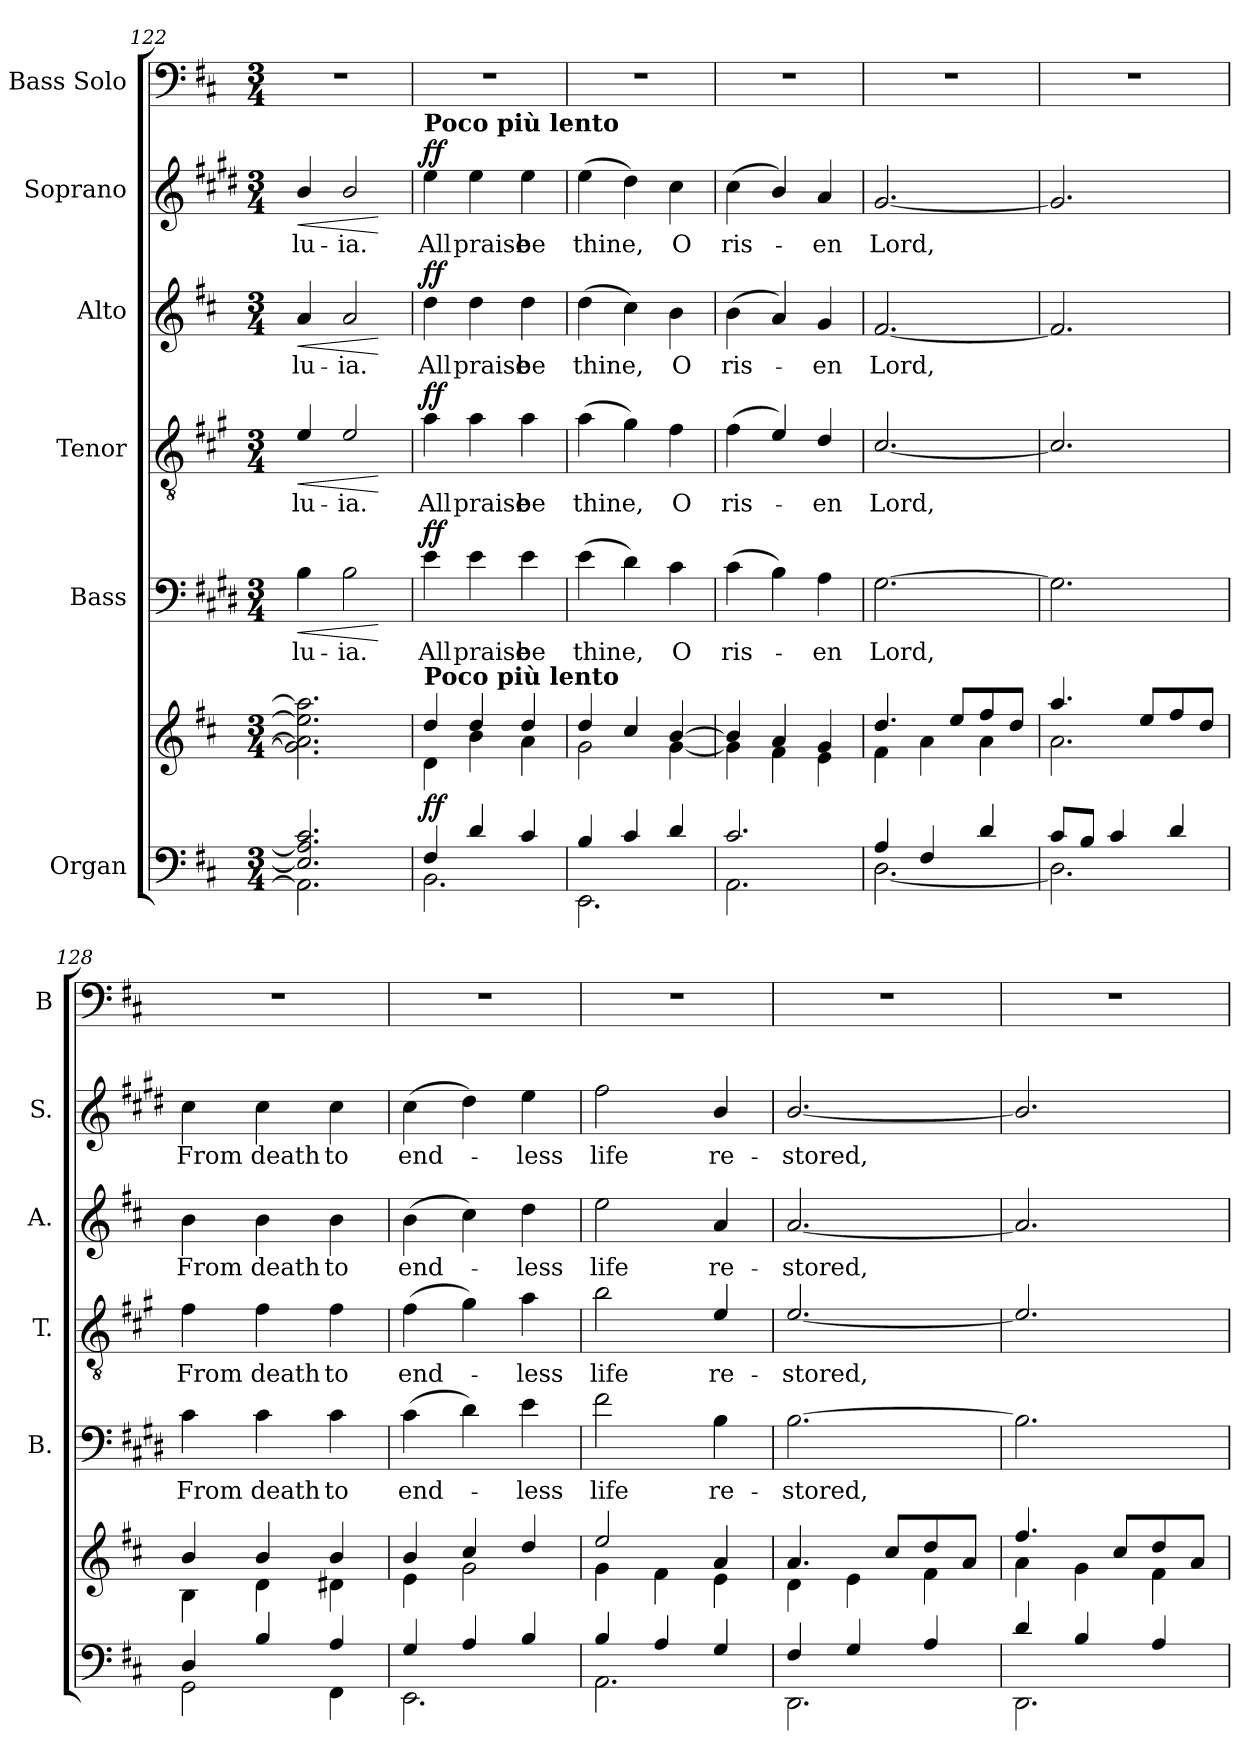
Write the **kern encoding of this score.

**kern	**kern	**dynam	**kern	**text	**dynam	**kern	**text	**dynam	**kern	**text	**dynam	**kern	**text	**dynam	**kern
*part6	*part6	*part6	*part5	*part5	*part5	*part4	*part4	*part4	*part3	*part3	*part3	*part2	*part2	*part2	*part1
*staff7	*staff6	*staff6/7	*staff5	*staff5	*staff5	*staff4	*staff4	*staff4	*staff3	*staff3	*staff3	*staff2	*staff2	*staff2	*staff1
*I"Organ	*	*	*I"Bass	*	*	*I"Tenor	*	*	*I"Alto	*	*	*I"Soprano	*	*	*I"Bass Solo
*	*	*	*I'B.	*	*	*I'T.	*	*	*I'A.	*	*	*I'S.	*	*	*I'B
*clefF4	*clefG2	*	*clefF4	*	*	*clefGv2	*	*	*clefG2	*	*	*clefG2	*	*	*clefF4
*	*	*	*ITrd1c2	*	*	*ITrd4c7	*	*	*	*	*	*ITrd1c2	*	*	*
*k[f#c#]	*k[f#c#]	*	*k[f#c#]	*	*	*k[f#c#]	*	*	*k[f#c#]	*	*	*k[f#c#]	*	*	*k[f#c#]
*D:	*D:	*	*D:	*	*	*D:	*	*	*D:	*	*	*D:	*	*	*D:
*M3/4	*M3/4	*	*M3/4	*	*	*M3/4	*	*	*M3/4	*	*	*M3/4	*	*	*M3/4
=122	=122	=122	=122	=122	=122	=122	=122	=122	=122	=122	=122	=122	=122	=122	=122
*^	*	*	*	*	*	*	*	*	*	*	*	*	*	*	*
!	!	!	!	!	!	!LO:HP:b	!	!	!LO:HP:b	!	!	!LO:HP:b	!	!	!LO:HP:b	!
2.E/] 2.A/] 2.c#/	2.AA\]	2.g\] 2.a\] 2.ee\] 2.aa\]	.	4A\	-lu-	<	4A/	-lu-	<	4a/	-lu-	<	4a/	-lu-	<	2.r
.	.	.	.	2A\	-ia.	.	2A/	-ia.	.	2a/	-ia.	.	2a/	-ia.	.	.
*v	*v	*	*	*	*	*	*	*	*	*	*	*	*	*	*	*
.	.	.	.	.	[	.	.	[	.	.	[	.	.	[	.
!!LO:PB:g=z
=123	=123	=123	=123	=123	=123	=123	=123	=123	=123	=123	=123	=123	=123	=123	=123
*^	*^	*	*	*	*	*	*	*	*	*	*	*	*	*	*
!	!	!	!	!	!	!	!	!	!	!	!	!	!	!LO:TX:a:B:t=Poco più lento	!	!	!
!	!	!LO:TX:a:B:t=Poco più lento	!	!	!	!	!	!	!	!	!	!	!	!	!	!	!
!	!	!	!	!LO:DY:a=2	!	!	!LO:DY:a	!	!	!LO:DY:a	!	!	!LO:DY:a	!	!	!LO:DY:a	!
4F#/	2.BB\	4dd/	4d\	ff	4d\	All	ff	4d\	All	ff	4dd\	All	ff	4dd\	All	ff	2.r
4d/	.	4dd/	4b\	.	4d\	praise	.	4d\	praise	.	4dd\	praise	.	4dd\	praise	.	.
4c#/	.	4dd/	4a\	.	4d\	be	.	4d\	be	.	4dd\	be	.	4dd\	be	.	.
=124	=124	=124	=124	=124	=124	=124	=124	=124	=124	=124	=124	=124	=124	=124	=124	=124	=124
4B/	2.EE\	4dd/	2g\	.	(>4d\	thine,	.	(>4d\	thine,	.	(>4dd\	thine,	.	(4dd\	thine,	.	2.r
4c#/	.	4cc#/	.	.	4c#\)	.	.	4c#\)	.	.	4cc#\)	.	.	4cc#\)	.	.	.
4d/	.	[>4b/	[<4g\	.	4B\	O	.	4B\	O	.	4b\	O	.	4b\	O	.	.
=125	=125	=125	=125	=125	=125	=125	=125	=125	=125	=125	=125	=125	=125	=125	=125	=125	=125
2.c#/	2.AA\	4b/]	4g\]	.	(4B\	ris-	.	(>4B\	ris-	.	(4b\	ris-	.	(4b\	ris-	.	2.r
.	.	4a/	4f#\	.	4A\)	.	.	4A/)	.	.	4a/)	.	.	4a/)	.	.	.
.	.	4g/	4e\	.	4G\	-en	.	4G/	-en	.	4g/	-en	.	4g/	-en	.	.
=126	=126	=126	=126	=126	=126	=126	=126	=126	=126	=126	=126	=126	=126	=126	=126	=126	=126
4A/	[<2.D\	4.dd/	4f#\	.	[>2.F#\	Lord,	.	[2.F#/	Lord,	.	[<2.f#/	Lord,	.	[2.f#/	Lord,	.	2.r
4F#/	.	.	4a\	.	.	.	.	.	.	.	.	.	.	.	.	.	.
.	.	8ee/L	.	.	.	.	.	.	.	.	.	.	.	.	.	.	.
4d/	.	8ff#/	4a\	.	.	.	.	.	.	.	.	.	.	.	.	.	.
.	.	8dd/J	.	.	.	.	.	.	.	.	.	.	.	.	.	.	.
=127	=127	=127	=127	=127	=127	=127	=127	=127	=127	=127	=127	=127	=127	=127	=127	=127	=127
8c#/L	2.D\]	4.aa/	2.a\	.	2.F#\]	.	.	2.F#/]	.	.	2.f#/]	.	.	2.f#/]	.	.	2.r
8B/J	.	.	.	.	.	.	.	.	.	.	.	.	.	.	.	.	.
4c#/	.	.	.	.	.	.	.	.	.	.	.	.	.	.	.	.	.
.	.	8ee/L	.	.	.	.	.	.	.	.	.	.	.	.	.	.	.
4d/	.	8ff#/	.	.	.	.	.	.	.	.	.	.	.	.	.	.	.
.	.	8dd/J	.	.	.	.	.	.	.	.	.	.	.	.	.	.	.
=128	=128	=128	=128	=128	=128	=128	=128	=128	=128	=128	=128	=128	=128	=128	=128	=128	=128
4D/	2GG\	4b/	4B\	.	4B\	From	.	4B\	From	.	4b\	From	.	4b\	From	.	2.r
4B/	.	4b/	4d\	.	4B\	death	.	4B\	death	.	4b\	death	.	4b\	death	.	.
4A/	4FF#\	4b/	4d#X\	.	4B\	to	.	4B\	to	.	4b\	to	.	4b\	to	.	.
=129	=129	=129	=129	=129	=129	=129	=129	=129	=129	=129	=129	=129	=129	=129	=129	=129	=129
4G/	2.EE\	4b/	4e\	.	(>4B\	end-	.	(>4B\	end-	.	(4b\	end-	.	(>4b\	end-	.	2.r
4A/	.	4cc#/	2g\	.	4c#\)	.	.	4c#\)	.	.	4cc#\)	.	.	4cc#\)	.	.	.
4B/	.	4dd/	.	.	4d\	-less	.	4d\	-less	.	4dd\	-less	.	4dd\	-less	.	.
!!LO:LB:g=z
=130	=130	=130	=130	=130	=130	=130	=130	=130	=130	=130	=130	=130	=130	=130	=130	=130	=130
4B/	2.AA\	2ee/	4g\	.	2e\	life	.	2e\	life	.	2ee\	life	.	2ee\	life	.	2.r
4A/	.	.	4f#\	.	.	.	.	.	.	.	.	.	.	.	.	.	.
4G/	.	4a/	4e\	.	4A\	re-	.	4A/	re-	.	4a/	re-	.	4a/	re-	.	.
=131	=131	=131	=131	=131	=131	=131	=131	=131	=131	=131	=131	=131	=131	=131	=131	=131	=131
4F#/	2.DD\	4.a/	4d\	.	[>2.A\	-stored,	.	[2.A/	-stored,	.	[2.a/	-stored,	.	[2.a/	-stored,	.	2.r
4G/	.	.	4e\	.	.	.	.	.	.	.	.	.	.	.	.	.	.
.	.	8cc#/L	.	.	.	.	.	.	.	.	.	.	.	.	.	.	.
4A/	.	8dd/	4f#\	.	.	.	.	.	.	.	.	.	.	.	.	.	.
.	.	8a/J	.	.	.	.	.	.	.	.	.	.	.	.	.	.	.
=132	=132	=132	=132	=132	=132	=132	=132	=132	=132	=132	=132	=132	=132	=132	=132	=132	=132
4d/	2.DD\	4.ff#/	4a\	.	2.A\]	.	.	2.A/]	.	.	2.a/]	.	.	2.a/]	.	.	2.r
4B/	.	.	4g\	.	.	.	.	.	.	.	.	.	.	.	.	.	.
.	.	8cc#/L	.	.	.	.	.	.	.	.	.	.	.	.	.	.	.
4A/	.	8dd/	4f#\	.	.	.	.	.	.	.	.	.	.	.	.	.	.
.	.	8a/J	.	.	.	.	.	.	.	.	.	.	.	.	.	.	.
*v	*v	*	*	*	*	*	*	*	*	*	*	*	*	*	*	*	*
*	*v	*v	*	*	*	*	*	*	*	*	*	*	*	*	*	*
=	=	=	=	=	=	=	=	=	=	=	=	=	=	=	=
*-	*-	*-	*-	*-	*-	*-	*-	*-	*-	*-	*-	*-	*-	*-	*-
